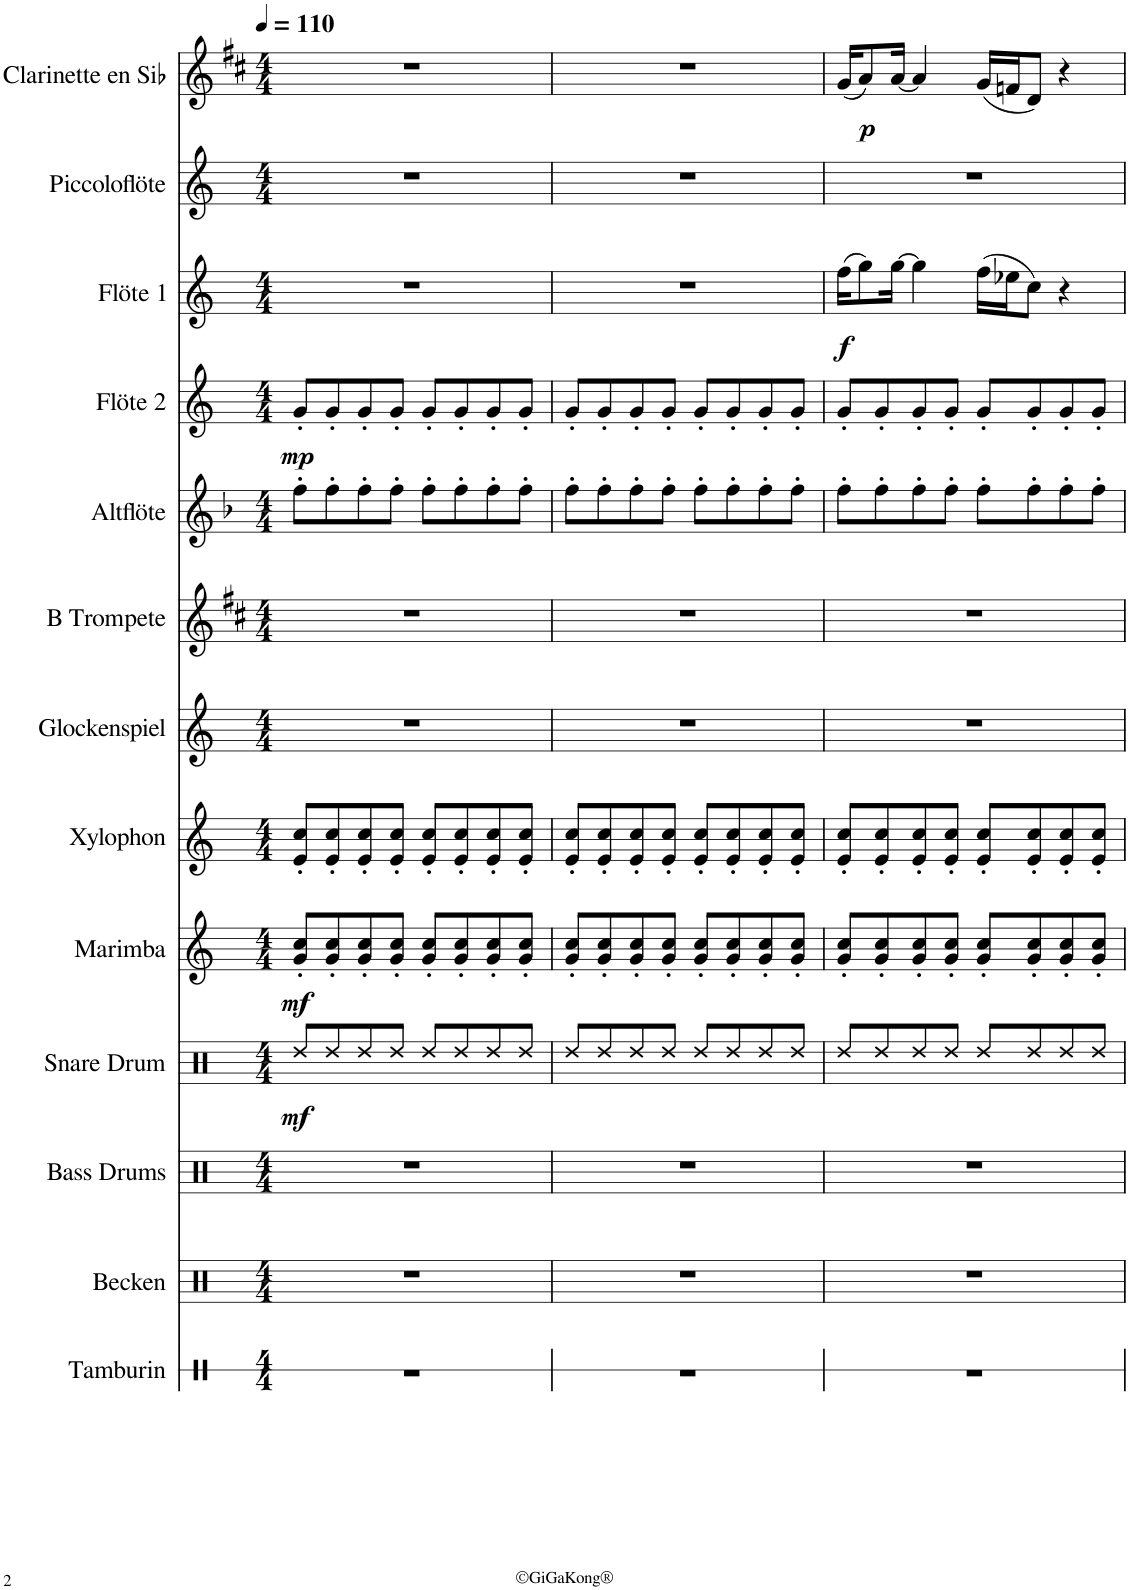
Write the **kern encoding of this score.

**kern	**kern	**kern	**kern	**dynam	**kern	**dynam	**kern	**kern	**kern	**kern	**kern	**dynam	**kern	**dynam	**kern	**kern	**dynam
*part13	*part12	*part11	*part10	*part10	*part9	*part9	*part8	*part7	*part6	*part5	*part4	*part4	*part3	*part3	*part2	*part1	*part1
*staff13	*staff12	*staff11	*staff10	*staff10	*staff9	*staff9	*staff8	*staff7	*staff6	*staff5	*staff4	*staff4	*staff3	*staff3	*staff2	*staff1	*staff1
*I"Tamburin	*I"Becken	*I"Bass Drums	*I"Snare Drum	*	*I"Marimba	*	*I"Xylophon	*I"Glockenspiel	*I"B Trompete	*I"Altflöte	*I"Flöte 2	*	*I"Flöte 1	*	*I"Piccoloflöte	*I"Clarinette en Sib	*
*I'Tamb.	*I'Bkn.	*I'B.D.	*I'S.D.	*	*I'Mrm.	*	*I'Xyl.	*I'Glk.	*I'B Tpt.	*I'A.fl.	*I'Fl.	*	*I'Fl.	*	*I'Picc.	*I'Clar. Sib	*
*stria1	*	*	*	*	*	*	*	*	*	*	*	*	*	*	*	*	*
*clefX	*clefX	*clefX	*clefX	*	*clefG2	*	*clefG2	*clefG2	*clefG2	*clefG2	*clefG2	*	*clefG2	*	*clefG2	*clefG2	*
*	*	*	*	*	*	*	*Trd-7c-12	*Trd-14c-24	*Trd1c2	*Trd3c5	*	*	*	*	*Trd-7c-12	*Trd1c2	*
*k[]	*k[]	*k[]	*k[]	*	*k[]	*	*k[]	*k[]	*k[f#c#]	*k[b-]	*k[]	*	*k[]	*	*k[]	*k[f#c#]	*
*M4/4	*M4/4	*M4/4	*M4/4	*	*M4/4	*	*M4/4	*M4/4	*M4/4	*M4/4	*M4/4	*	*M4/4	*	*M4/4	*M4/4	*
*MM110	*MM110	*MM110	*MM110	*	*MM110	*	*MM110	*MM110	*MM110	*MM110	*MM110	*	*MM110	*	*MM110	*MM110	*
=1	=1	=1	=1	=1	=1	=1	=1	=1	=1	=1	=1	=1	=1	=1	=1	=1	=1
!	!	!	!	!LO:DY:b	!	!LO:DY:b	!	!	!	!	!	!LO:DY:b	!	!	!	!	!
1r	1r	1r	8Rdd/L	mf	8g/' 8cc/'L	mf	8e/' 8cc/'L	1r	1r	8ff'\L	8g'/L	mp	1r	.	1r	1r	.
.	.	.	8Rdd/	.	8g/' 8cc/'	.	8e/' 8cc/'	.	.	8ff'\	8g'/	.	.	.	.	.	.
.	.	.	8Rdd/	.	8g/' 8cc/'	.	8e/' 8cc/'	.	.	8ff'\	8g'/	.	.	.	.	.	.
.	.	.	8Rdd/J	.	8g/' 8cc/'J	.	8e/' 8cc/'J	.	.	8ff'\J	8g'/J	.	.	.	.	.	.
.	.	.	8Rdd/L	.	8g/' 8cc/'L	.	8e/' 8cc/'L	.	.	8ff'\L	8g'/L	.	.	.	.	.	.
.	.	.	8Rdd/	.	8g/' 8cc/'	.	8e/' 8cc/'	.	.	8ff'\	8g'/	.	.	.	.	.	.
.	.	.	8Rdd/	.	8g/' 8cc/'	.	8e/' 8cc/'	.	.	8ff'\	8g'/	.	.	.	.	.	.
.	.	.	8Rdd/J	.	8g/' 8cc/'J	.	8e/' 8cc/'J	.	.	8ff'\J	8g'/J	.	.	.	.	.	.
=2	=2	=2	=2	=2	=2	=2	=2	=2	=2	=2	=2	=2	=2	=2	=2	=2	=2
1r	1r	1r	8Rdd/L	.	8g/' 8cc/'L	.	8e/' 8cc/'L	1r	1r	8ff'\L	8g'/L	.	1r	.	1r	1r	.
.	.	.	8Rdd/	.	8g/' 8cc/'	.	8e/' 8cc/'	.	.	8ff'\	8g'/	.	.	.	.	.	.
.	.	.	8Rdd/	.	8g/' 8cc/'	.	8e/' 8cc/'	.	.	8ff'\	8g'/	.	.	.	.	.	.
.	.	.	8Rdd/J	.	8g/' 8cc/'J	.	8e/' 8cc/'J	.	.	8ff'\J	8g'/J	.	.	.	.	.	.
.	.	.	8Rdd/L	.	8g/' 8cc/'L	.	8e/' 8cc/'L	.	.	8ff'\L	8g'/L	.	.	.	.	.	.
.	.	.	8Rdd/	.	8g/' 8cc/'	.	8e/' 8cc/'	.	.	8ff'\	8g'/	.	.	.	.	.	.
.	.	.	8Rdd/	.	8g/' 8cc/'	.	8e/' 8cc/'	.	.	8ff'\	8g'/	.	.	.	.	.	.
.	.	.	8Rdd/J	.	8g/' 8cc/'J	.	8e/' 8cc/'J	.	.	8ff'\J	8g'/J	.	.	.	.	.	.
=3	=3	=3	=3	=3	=3	=3	=3	=3	=3	=3	=3	=3	=3	=3	=3	=3	=3
!	!	!	!	!	!	!	!	!	!	!	!	!	!	!LO:DY:b	!	!	!
1r	1r	1r	8Rdd/L	.	8g/' 8cc/'L	.	8e/' 8cc/'L	1r	1r	8ff'\L	8g'/L	.	(16ff\KL	f	1r	(16g/KL	.
!	!	!	!	!	!	!	!	!	!	!	!	!	!	!	!	!	!LO:DY:b
.	.	.	.	.	.	.	.	.	.	.	.	.	8gg\)	.	.	8a/)	p
.	.	.	8Rdd/	.	8g/' 8cc/'	.	8e/' 8cc/'	.	.	8ff'\	8g'/	.	.	.	.	.	.
.	.	.	.	.	.	.	.	.	.	.	.	.	[16gg\Jk	.	.	[16a/Jk	.
.	.	.	8Rdd/	.	8g/' 8cc/'	.	8e/' 8cc/'	.	.	8ff'\	8g'/	.	4gg\]	.	.	4a/]	.
.	.	.	8Rdd/J	.	8g/' 8cc/'J	.	8e/' 8cc/'J	.	.	8ff'\J	8g'/J	.	.	.	.	.	.
.	.	.	8Rdd/L	.	8g/' 8cc/'L	.	8e/' 8cc/'L	.	.	8ff'\L	8g'/L	.	(16ff\LL	.	.	(16g/LL	.
.	.	.	.	.	.	.	.	.	.	.	.	.	16ee-X\J	.	.	16fn/J	.
.	.	.	8Rdd/	.	8g/' 8cc/'	.	8e/' 8cc/'	.	.	8ff'\	8g'/	.	8cc\J)	.	.	8d/J)	.
.	.	.	8Rdd/	.	8g/' 8cc/'	.	8e/' 8cc/'	.	.	8ff'\	8g'/	.	4r	.	.	4r	.
.	.	.	8Rdd/J	.	8g/' 8cc/'J	.	8e/' 8cc/'J	.	.	8ff'\J	8g'/J	.	.	.	.	.	.
=	=	=	=	=	=	=	=	=	=	=	=	=	=	=	=	=	=
*-	*-	*-	*-	*-	*-	*-	*-	*-	*-	*-	*-	*-	*-	*-	*-	*-	*-
